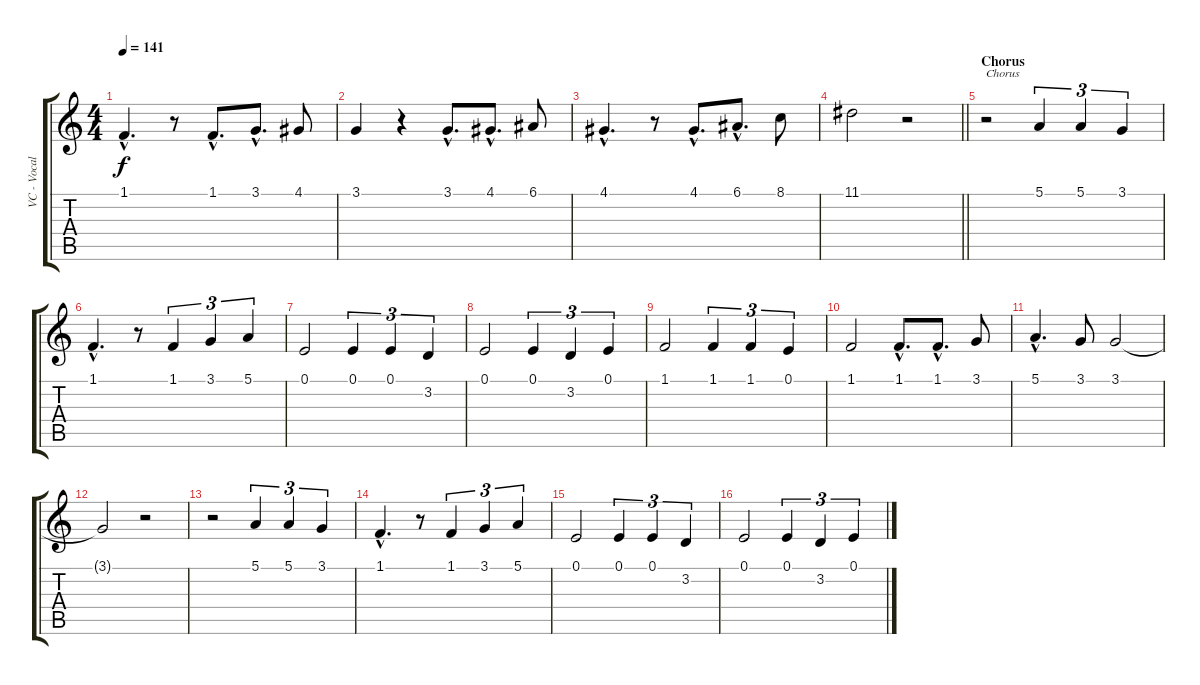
\track ("VC - Vocalist" "VC - Vocal") {instrument harmonica}
\staff {score tabs}
\tuning (E4 B3 G3 D3 A2 E2) {hide}
\ts (4 4)
\tempo 141
\clef g2
\ks c
1.1{hac}.4{d dy f} r.8 1.1{hac}.8{d} 3.1{hac}.8{d} 4.1.8 |
3.1.4 r.4 3.1{hac}.8{d} 4.1{hac}.8{d} 6.1.8 |
4.1{hac}.4{d} r.8 4.1{hac}.8{d} 6.1{hac}.8{d} 8.1.8 |
\barLineRight lightlight
11.1.2 r.2 |
\section ("" "Chorus")
r.2{txt "Chorus"} 5.1.4{tu (3 2)} 5.1.4{tu (3 2)} 3.1.4{tu (3 2)} |
1.1{hac}.4{d} r.8 1.1.4{tu (3 2)} 3.1.4{tu (3 2)} 5.1.4{tu (3 2)} |
0.1.2 0.1.4{tu (3 2)} 0.1.4{tu (3 2)} 3.2.4{tu (3 2)} |
0.1.2 0.1.4{tu (3 2)} 3.2.4{tu (3 2)} 0.1.4{tu (3 2)} |
1.1.2 1.1.4{tu (3 2)} 1.1.4{tu (3 2)} 0.1.4{tu (3 2)} |
1.1.2 1.1{hac}.8{d} 1.1{hac}.8{d} 3.1.8 |
5.1{hac}.4{d} 3.1.8 3.1.2 |
3.1{t}.2 r.2 |
r.2 5.1.4{tu (3 2)} 5.1.4{tu (3 2)} 3.1.4{tu (3 2)} |
1.1{hac}.4{d} r.8 1.1.4{tu (3 2)} 3.1.4{tu (3 2)} 5.1.4{tu (3 2)} |
0.1.2 0.1.4{tu (3 2)} 0.1.4{tu (3 2)} 3.2.4{tu (3 2)} |
0.1.2 0.1.4{tu (3 2)} 3.2.4{tu (3 2)} 0.1.4{tu (3 2)}
